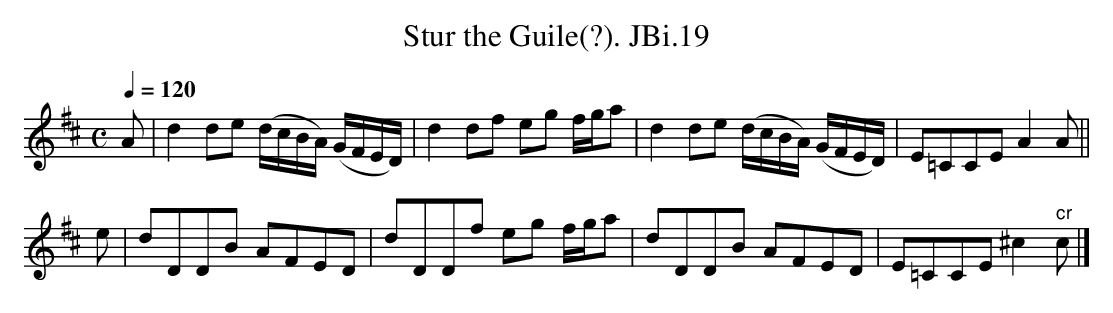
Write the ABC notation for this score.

X:1
T:Stur the Guile(?). JBi.19
M:C
L:1/8
Q:1/4=120
K:D
A|d2de (d/c/B/A/) (G/F/E/D/)|d2df eg f/g/a|\
d2de (d/c/B/A/) (G/F/E/D/)|E=CCEA2A||
e|dDDB AFED|dDDf eg f/g/a|dDDB AFED|E=CCE ^c2"^cr"c|]
